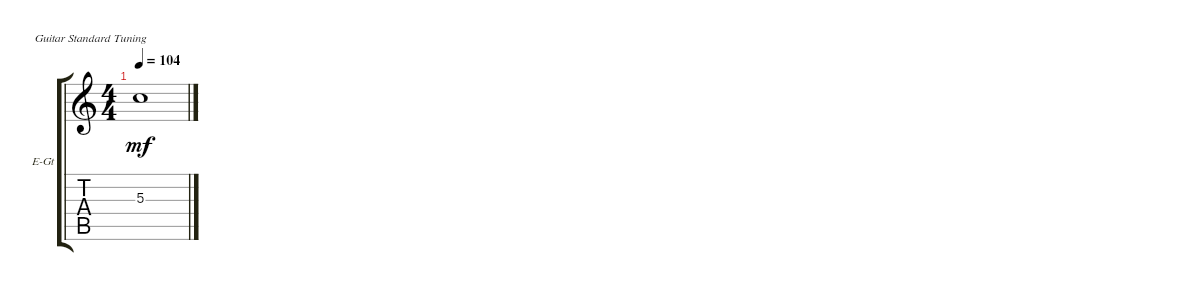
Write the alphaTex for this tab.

\defaultSystemsLayout 4
\bracketExtendMode groupsimilarinstruments
\firstSystemTrackNameOrientation horizontal
\otherSystemsTrackNameOrientation horizontal
\track ("Electric Guitar" "E-Gt") {instrument distortionguitar}
\staff {score tabs}
\tuning (E4 B3 G3 D3 A2 E2)
\ts (4 4)
\tempo 104
\clef g2
\ks c
5.3{t}.1{dy mf}
